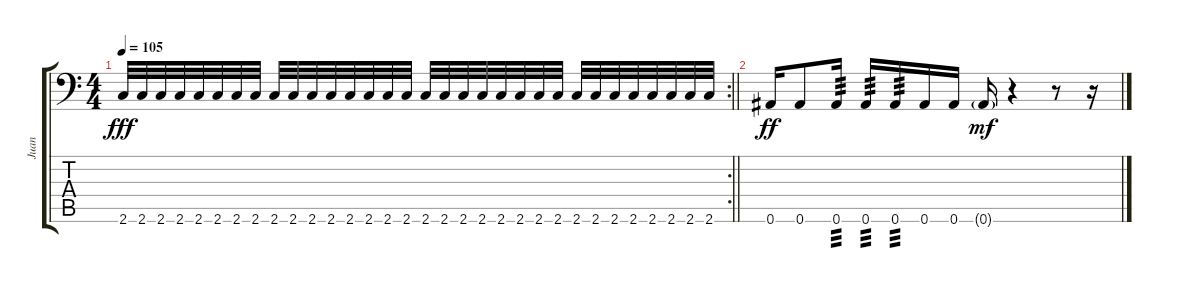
\track ("Juan" "Juan") {instrument overdrivenguitar}
\staff {score tabs}
\tuning (C4 G3 Eb3 Bb2 F2 Bb1) {hide}
\rc 2
\ts (4 4)
\tempo 105
\clef f4
\barLineRight lightlight
\ks c
2.6.32{dy fff} 2.6.32 2.6.32 2.6.32 2.6.32 2.6.32 2.6.32 2.6.32 2.6.32 2.6.32 2.6.32 2.6.32 2.6.32 2.6.32 2.6.32 2.6.32 2.6.32 2.6.32 2.6.32 2.6.32 2.6.32 2.6.32 2.6.32 2.6.32 2.6.32 2.6.32 2.6.32 2.6.32 2.6.32 2.6.32 2.6.32 2.6.32 |
0.6.16{dy ff} 0.6.8 0.6.16{tp 3} 0.6.16{tp 3} 0.6.16{tp 3} 0.6.16 0.6.16 0.6{g}.16{dy mf} r.4 r.8 r.16
